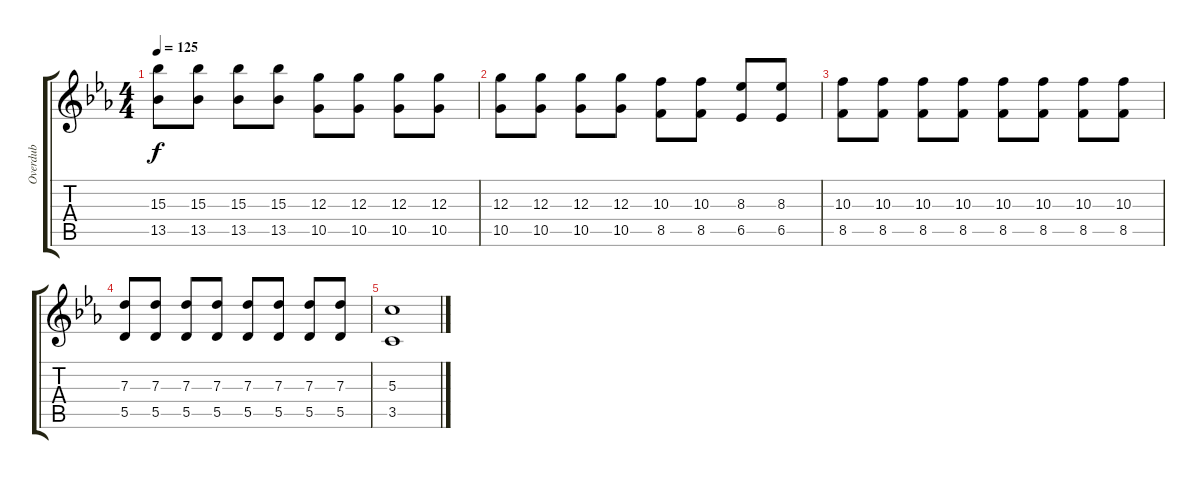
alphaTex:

\track ("Overdub" "Overdub") {instrument distortionguitar}
\staff {score tabs}
\tuning (E4 B3 G3 D3 A2 E2) {hide}
\ts (4 4)
\tempo 125
\clef g2
\ks eb
(15.3 13.5).8{dy f} (15.3 13.5).8 (15.3 13.5).8 (15.3 13.5).8 (12.3 10.5).8 (12.3 10.5).8 (12.3 10.5).8 (12.3 10.5).8 |
(12.3 10.5).8 (12.3 10.5).8 (12.3 10.5).8 (12.3 10.5).8 (10.3 8.5).8 (10.3 8.5).8 (8.3 6.5).8 (8.3 6.5).8 |
(10.3 8.5).8 (10.3 8.5).8 (10.3 8.5).8 (10.3 8.5).8 (10.3 8.5).8 (10.3 8.5).8 (10.3 8.5).8 (10.3 8.5).8 |
(7.3 5.5).8 (7.3 5.5).8 (7.3 5.5).8 (7.3 5.5).8 (7.3 5.5).8 (7.3 5.5).8 (7.3 5.5).8 (7.3 5.5).8 |
(5.3 3.5).1
